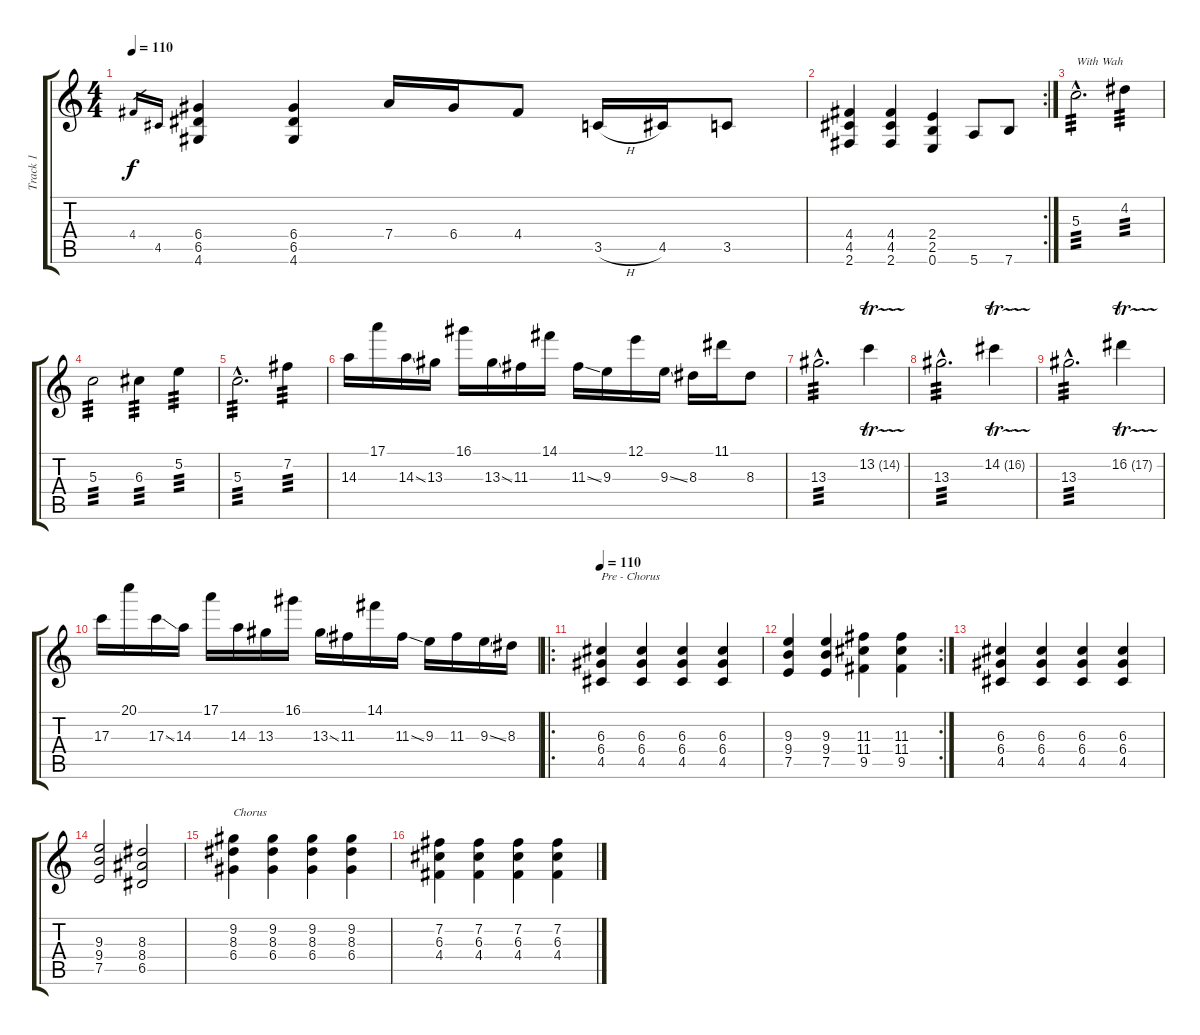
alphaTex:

\track ("Track 1" "Track 1") {instrument distortionguitar}
\staff {score tabs}
\tuning (E4 B3 G3 D3 A2 E2) {hide}
\ts (4 4)
\tempo 110
\clef g2
\ks c
4.4.16{gr dy f} 4.5.16{gr} (6.4 6.5 4.6).4 (6.4 6.5 4.6).4 7.4.16 6.4.16 4.4.8 3.5{h}.16 4.5.16 3.5.8 |
\rc 2
(4.4 4.5 2.6).4 (4.4 4.5 2.6).4 (2.4 2.5 0.6).4 5.6.8 7.6.8 |
5.3{hac}.2{d txt "With Wah" tp 3} 4.2.4{tp 3} |
5.3.2{tp 3} 6.3.4{tp 3} 5.2.4{tp 3} |
5.3{hac}.2{d tp 3} 7.2.4{tp 3} |
14.3.16 17.1.16 14.3{ss}.16 13.3.16 16.1.16 13.3{ss}.16 11.3.16 14.1.16 11.3{ss}.16 9.3.16 12.1.16 9.3{ss}.16 8.3.16 11.1.16 8.3.8 |
13.3{hac}.2{d tp 3} 13.2{tr (14 64)}.4 |
13.3{hac}.2{d tp 3} 14.2{tr (16 64)}.4 |
13.3{hac}.2{d tp 3} 16.2{tr (17 64)}.4 |
17.3.16 20.1.16 17.3{ss}.16 14.3.16 17.1.16 14.3.16 13.3.16 16.1.16 13.3{ss}.16 11.3.16 14.1.16 11.3{ss}.16 9.3.16 11.3.16 9.3{ss}.16 8.3.16 |
\ro
\tempo 110
(6.3 6.4 4.5).4{txt "Pre - Chorus"} (6.3 6.4 4.5).4 (6.3 6.4 4.5).4 (6.3 6.4 4.5).4 |
\rc 2
(9.3 9.4 7.5).4 (9.3 9.4 7.5).4 (11.3 11.4 9.5).4 (11.3 11.4 9.5).4 |
(6.3 6.4 4.5).4 (6.3 6.4 4.5).4 (6.3 6.4 4.5).4 (6.3 6.4 4.5).4 |
(9.3 9.4 7.5).2 (8.3 8.4 6.5).2 |
(9.2 8.3 6.4).4{txt "Chorus"} (9.2 8.3 6.4).4 (9.2 8.3 6.4).4 (9.2 8.3 6.4).4 |
(7.2 6.3 4.4).4 (7.2 6.3 4.4).4 (7.2 6.3 4.4).4 (7.2 6.3 4.4).4
